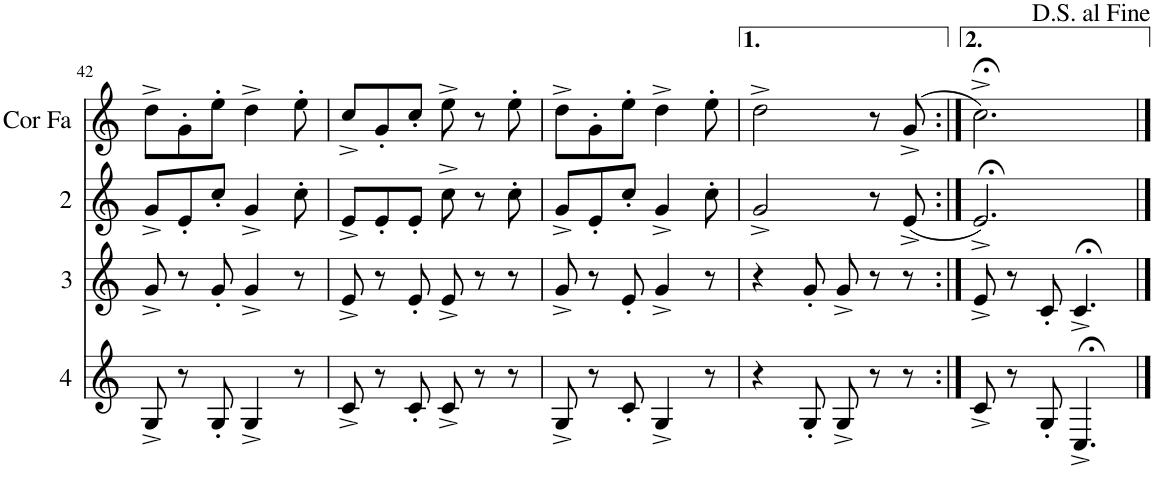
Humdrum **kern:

**kern	**kern	**kern	**kern
*part4	*part3	*part2	*part1
*staff4	*staff3	*staff2	*staff1
*I"Cor 4	*I"Cor 3	*I"Cor 2	*I"Cor 1
!!LO:PB:g=z
*clefG2	*clefG2	*clefG2	*clefG2
*Trd4c7	*Trd4c7	*Trd4c7	*Trd4c7
*k[]	*k[]	*k[]	*k[]
*M6/8	*M6/8	*M6/8	*M6/8
=42	=42	=42	=42
8G^/	8g^/	8g^/L	8dd^\L
8r	8r	8e'/	8g'\
8G'/	8g'/	8cc'/J	8ee'\J
4G^/	4g^/	4g^/	4dd^\
8r	8r	8cc'\	8ee'\
=43	=43	=43	=43
8c^/	8e^/	8e^/L	8cc^/L
8r	8r	8e'/	8g'/
8c'/	8e'/	8e'/J	8cc'/J
8c^/	8e^/	8cc^\	8ee^\
8r	8r	8r	8r
8r	8r	8cc'\	8ee'\
=44	=44	=44	=44
8G^/	8g^/	8g^/L	8dd^\L
8r	8r	8e'/	8g'\
8c'/	8e'/	8cc'/J	8ee'\J
4G^/	4g^/	4g^/	4dd^\
8r	8r	8cc'\	8ee'\
=45	=45	=45	=45
4r	4r	2g^/	2dd^\
8G'/	8g'/	.	.
8G^/	8g^/	.	.
8r	8r	8r	8r
8r	8r	(8e^/	(8g^/
=46:|!	=46:|!	=46:|!	=46:|!
8c^/	8e^/	2.e;<^/)	2.cc;<^\)
8r	8r	.	.
8G'/	8c'/	.	.
4.C;<^/	4.c;<^/	.	.
==	==	==	==
*-	*-	*-	*-
